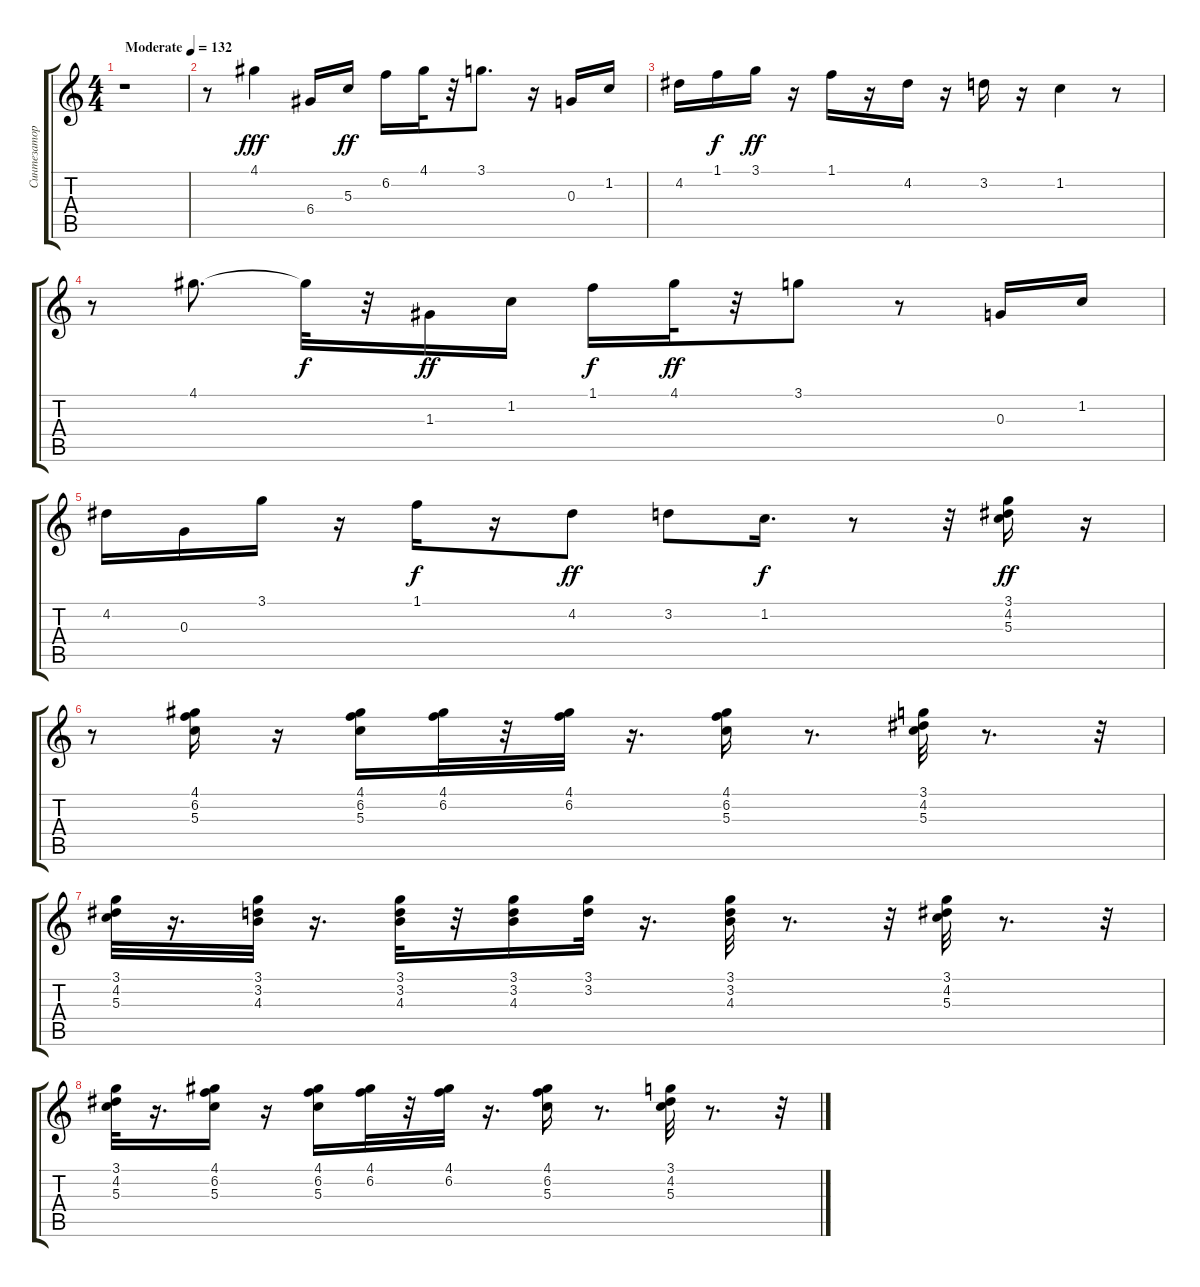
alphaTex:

\track ("Синтезатор (Ритм)" "Синтезатор") {instrument banjo}
\staff {score tabs}
\tuning (E4 B3 G3 D3 A2 E2) {hide}
\displaytranspose 12
\ts (4 4)
\tempo (132 "Moderate")
\clef g2
\ks c
r.1{dy fff instrument banjo} |
r.8 4.1.4{balance 8} 6.4.16 5.3.16{dy ff} 6.2.16 4.1.32 r.32 3.1.8{d} r.16 0.3.16 1.2.16 |
4.2.16 1.1.16{dy f} 3.1.16{dy ff} r.16 1.1.16 r.16 4.2.16 r.16 3.2.16 r.16 1.2.4 r.8 |
r.8 4.1.8{d} 4.1{t}.32{dy f} r.32 1.3.16{dy ff} 1.2.16 1.1.16{dy f} 4.1.32{dy ff} r.32 3.1.8 r.8 0.3.16 1.2.16 |
4.2.16 0.3.16 3.1.16 r.16 1.1.16{dy f} r.16 4.2.8{dy ff} 3.2.8 1.2.16{d dy f} r.8 r.32 (3.1 4.2 5.3).16{dy ff} r.16 |
r.8 (4.1 6.2 5.3).16 r.16 (4.1 6.2 5.3).16 (4.1 6.2).32 r.32 (4.1 6.2).32 r.16{d} (4.1 6.2 5.3).16 r.8{d} (3.1 4.2 5.3).32 r.8{d} r.32 |
(3.1 4.2 5.3).32 r.16{d} (3.1 3.2 4.3).32 r.16{d} (3.1 3.2 4.3).32 r.32 (3.1 3.2 4.3).16 (3.1 3.2).32 r.16{d} (3.1 3.2 4.3).32 r.8{d} r.32 (3.1 4.2 5.3).32 r.8{d} r.32 |
(3.1 4.2 5.3).32 r.16{d} (4.1 6.2 5.3).16 r.16 (4.1 6.2 5.3).16 (4.1 6.2).32 r.32 (4.1 6.2).32 r.16{d} (4.1 6.2 5.3).16 r.8{d} (3.1 4.2 5.3).32 r.8{d} r.32
